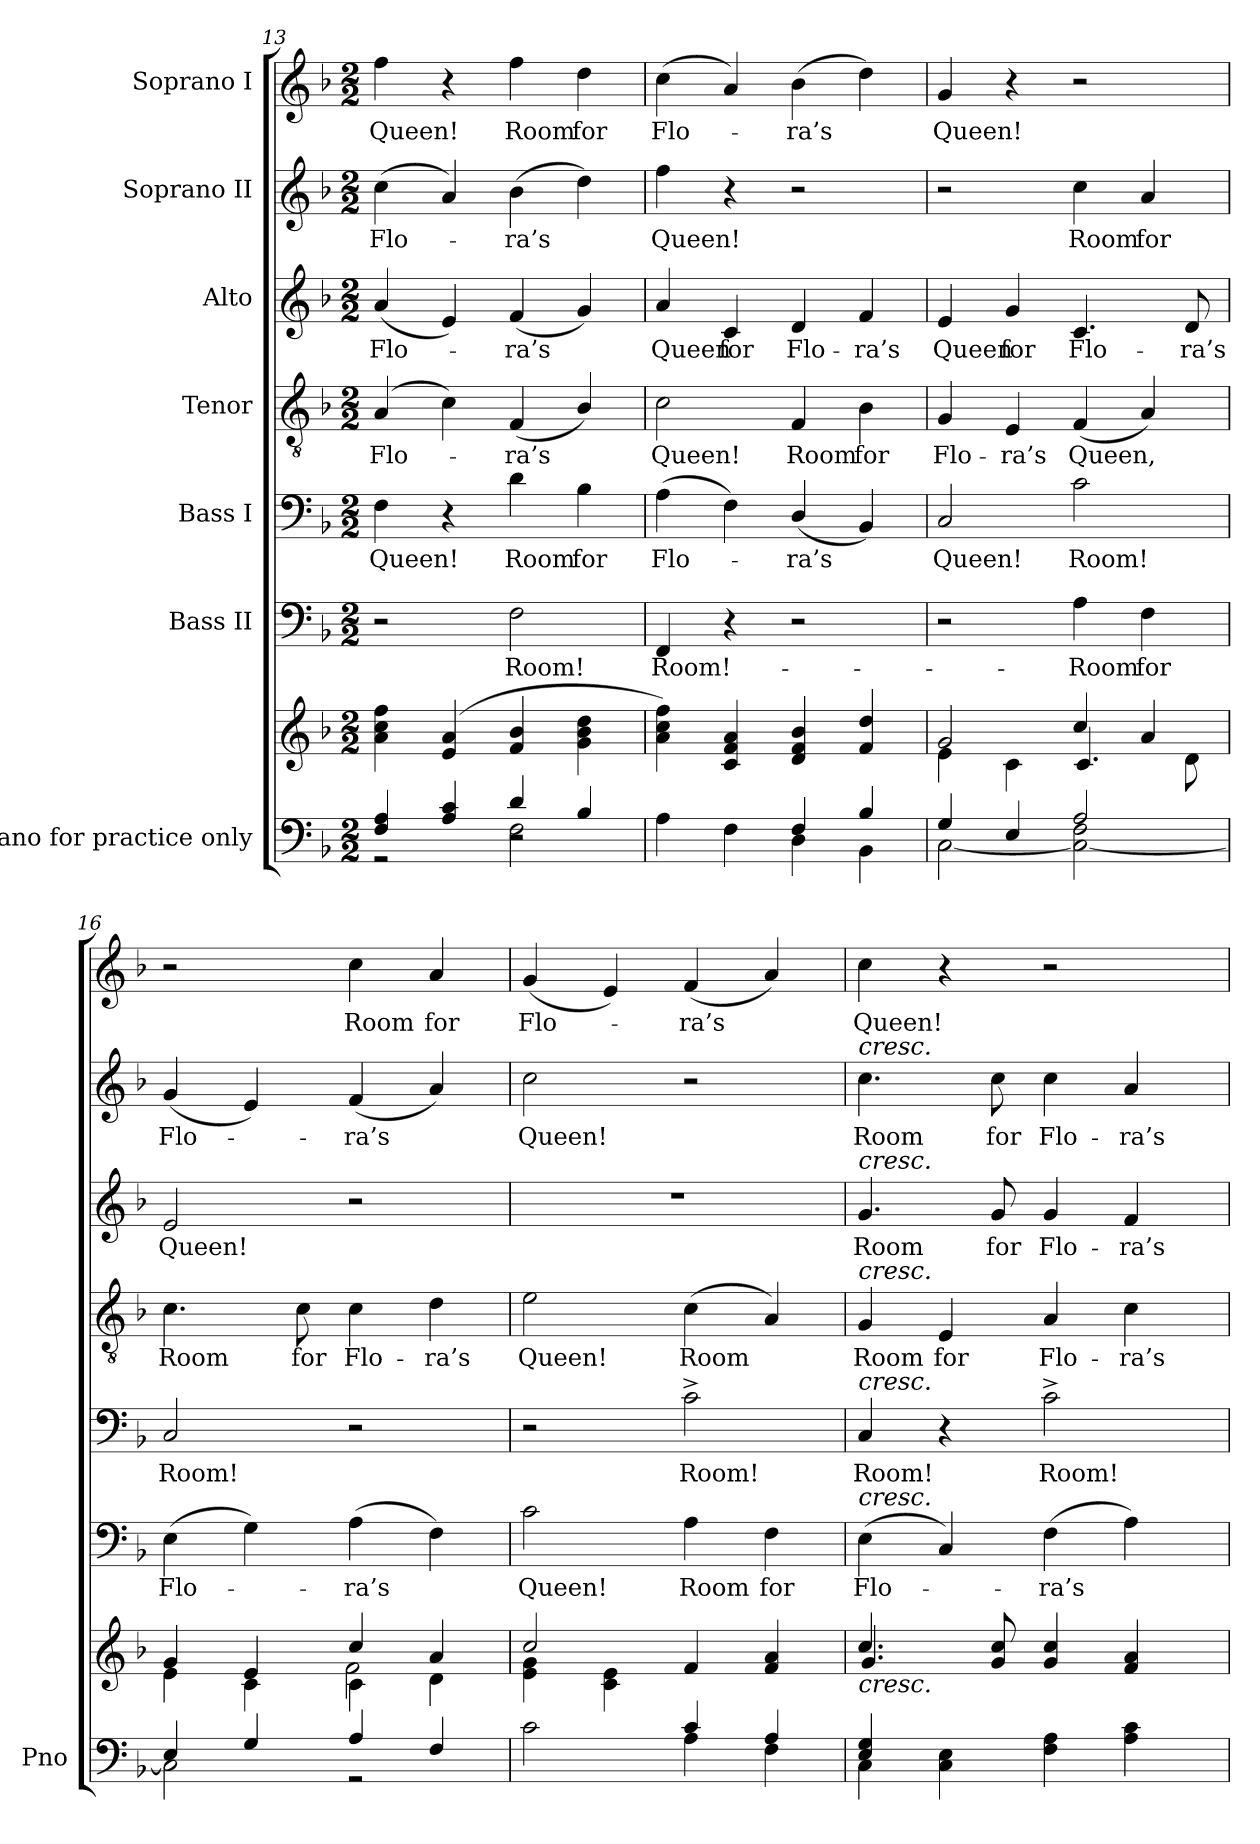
**kern	**kern	**kern	**text	**kern	**text	**kern	**text	**kern	**text	**kern	**text	**kern	**text
*part7	*part7	*part6	*part6	*part5	*part5	*part4	*part4	*part3	*part3	*part2	*part2	*part1	*part1
*staff8	*staff7	*staff6	*staff6	*staff5	*staff5	*staff4	*staff4	*staff3	*staff3	*staff2	*staff2	*staff1	*staff1
*I"Piano for practice only	*	*I"Bass II	*	*I"Bass I	*	*I"Tenor	*	*I"Alto	*	*I"Soprano II	*	*I"Soprano I	*
*I'Pno	*	*	*	*	*	*	*	*	*	*	*	*	*
*clefF4	*clefG2	*clefF4	*	*clefF4	*	*clefGv2	*	*clefG2	*	*clefG2	*	*clefG2	*
*k[b-]	*k[b-]	*k[b-]	*	*k[b-]	*	*k[b-]	*	*k[b-]	*	*k[b-]	*	*k[b-]	*
*M2/2	*M2/2	*M2/2	*	*M2/2	*	*M2/2	*	*M2/2	*	*M2/2	*	*M2/2	*
=13	=13	=13	=13	=13	=13	=13	=13	=13	=13	=13	=13	=13	=13
*^	*	*	*	*	*	*	*	*	*	*	*	*	*
*	*^	*	*	*	*	*	*	*	*	*	*	*	*	*
4F/ 4A/	2ryy	2r	4a\ 4cc\ 4ff\	2r	.	4F\	Queen!	(4A/	Flo-	(4a/	Flo-	(4cc\	Flo-	4ff\	Queen!
4A/ 4c/	.	.	(4e/ 4a/	.	.	4r	.	4c\)	.	4e/)	.	4a/)	.	4r	.
4d/	2r	2F\	4f/ 4b-/	2F\	Room!	4d\	Room	(4F/	-ra’s	(4f/	-ra’s	(4b-\	-ra’s	4ff\	Room
4B-/	.	.	4g\ 4b-\ 4dd\	.	.	4B-\	for	4B-/)	.	4g/)	.	4dd\)	.	4dd\	for
*	*v	*v	*	*	*	*	*	*	*	*	*	*	*	*	*
=14	=14	=14	=14	=14	=14	=14	=14	=14	=14	=14	=14	=14	=14	=14
4A\	2ryy	4a\ 4cc\ 4ff\)	4FF/	Room!-	(4A\	Flo-	2c\	Queen!	4a/	Queen	4ff\	Queen!	(4cc\	Flo-
4F\	.	4c/ 4f/ 4a/	4r	.	4F\)	.	.	.	4c/	for	4r	.	4a/)	.
4F/	4D\	4d/ 4f/ 4b-/	2r	.	(4D/	-ra’s	4F/	Room	4d/	Flo-	2r	.	(4b-\	-ra’s
4B-/	4BB-\	4f/ 4dd/	.	.	4BB-/)	.	4B-\	for	4f/	-ra’s	.	.	4dd\)	.
=15	=15	=15	=15	=15	=15	=15	=15	=15	=15	=15	=15	=15	=15	=15
*	*	*^	*	*	*	*	*	*	*	*	*	*	*	*
*	*	*	*^	*	*	*	*	*	*	*	*	*	*	*	*
4G/	[2C\	2g/	4e\	2ryy	2r	.	2C/	Queen!	4G/	Flo-	4e/	Queen	2r	.	4g/	Queen!
4E/	.	.	4c\	.	.	.	.	.	4E/	-ra’s	4g/	for	.	.	4r	.
2A/	2C\_ 2F\	4cc/	2ryy	4.c/	4A\	Room	2c\	Room!	(4F/	Queen,	4.c/	Flo-	4cc\	Room	2r	.
.	.	4a/	.	.	4F\	for	.	.	4A/)	.	.	.	4a/	for	.	.
.	.	.	.	8d\	.	.	.	.	.	.	8d/	-ra’s	.	.	.	.
=16	=16	=16	=16	=16	=16	=16	=16	=16	=16	=16	=16	=16	=16	=16	=16	=16
4E/	2C\]	4g/	4e\	2ryy	(4E\	Flo-	2C/	Room!	4.c\	Room	2e/	Queen!	(4g/	Flo-	2r	.
4G/	.	4e/	4c\	.	4G\)	.	.	.	.	.	.	.	4e/)	.	.	.
.	.	.	.	.	.	.	.	.	8c\	for	.	.	.	.	.	.
4A/	2r	4cc/	4c\	2f\	(4A\	-ra’s	2r	.	4c\	Flo-	2r	.	(4f/	-ra’s	4cc\	Room
4F/	.	4a/	4d\	.	4F\)	.	.	.	4d\	-ra’s	.	.	4a/)	.	4a/	for
*	*	*	*v	*v	*	*	*	*	*	*	*	*	*	*	*	*
=17	=17	=17	=17	=17	=17	=17	=17	=17	=17	=17	=17	=17	=17	=17	=17
2c\	2ryy	4e\ 4g\	2cc/	2c\	Queen!	2r	.	2e\	Queen!	1r	.	2cc\	Queen!	(4g/	Flo-
.	.	4c\ 4e\	.	.	.	.	.	.	.	.	.	.	.	4e/)	.
4c/	4A\	4f/	2ryy	4A\	Room	2c^\	Room!	(4c\	Room	.	.	2r	.	(4f/	-ra’s
4A/	4F\	4f/ 4a/	.	4F\	for	.	.	4A/)	.	.	.	.	.	4a/)	.
=18	=18	=18	=18	=18	=18	=18	=18	=18	=18	=18	=18	=18	=18	=18	=18
!	!	!	!	!	!	!	!	!	!	!	!	!LO:TX:a:i:t=cresc.	!	!	!
!	!	!	!	!	!	!	!	!	!	!LO:TX:a:i:t=cresc.	!	!	!	!	!
!	!	!	!	!	!	!	!	!LO:TX:a:i:t=cresc.	!	!	!	!	!	!	!
!	!	!	!	!	!	!LO:TX:a:i:t=cresc.	!	!	!	!	!	!	!	!	!
!	!	!	!	!LO:TX:a:i:t=cresc.	!	!	!	!	!	!	!	!	!	!	!
!	!	!LO:TX:b:i:t=cresc.	!	!	!	!	!	!	!	!	!	!	!	!	!
4E/ 4G/	4C\	4.cc/	4.g/	(4E\	Flo-	4C/	Room!	4G/	Room	4.g/	Room	4.cc\	Room	4cc\	Queen!
4C\ 4E\	2.ryy	.	.	4C/)	.	4r	.	4E/	for	.	.	.	.	4r	.
.	.	8g/ 8cc/	2ryy	.	.	.	.	.	.	8g/	for	8cc\	for	.	.
4F\ 4A\	.	4g/ 4cc/	.	(4F\	-ra’s	2c^\	Room!	4A/	Flo-	4g/	Flo-	4cc\	Flo-	2r	.
4A\ 4c\	.	4f/ 4a/	.	4A\)	.	.	.	4c\	-ra’s	4f/	-ra’s	4a/	-ra’s	.	.
.	.	.	8ryy	.	.	.	.	.	.	.	.	.	.	.	.
*v	*v	*	*	*	*	*	*	*	*	*	*	*	*	*	*
*	*v	*v	*	*	*	*	*	*	*	*	*	*	*	*
=	=	=	=	=	=	=	=	=	=	=	=	=	=
*-	*-	*-	*-	*-	*-	*-	*-	*-	*-	*-	*-	*-	*-
